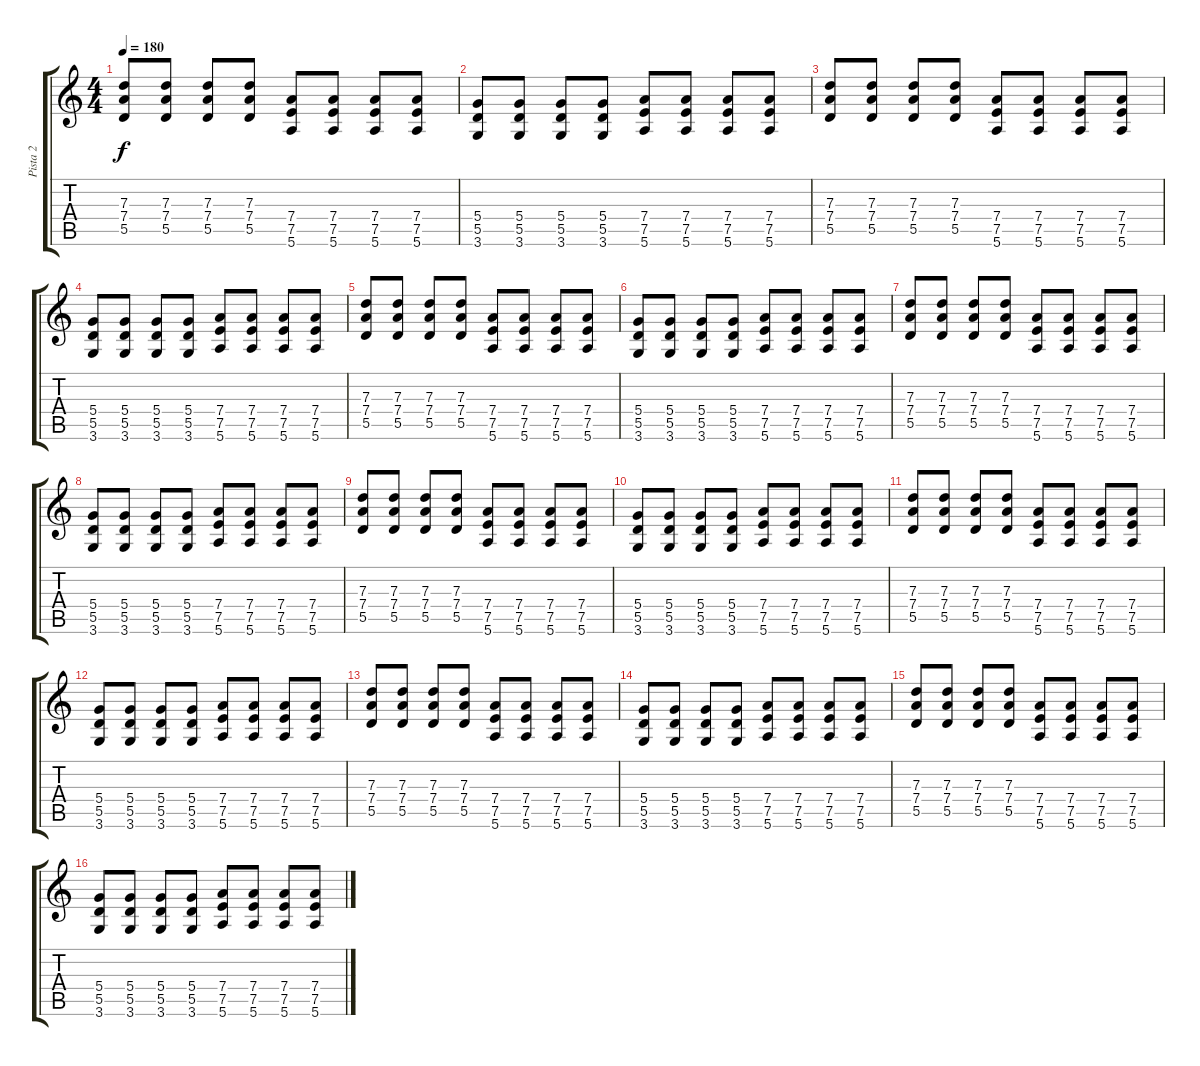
\track ("Pista 2" "Pista 2") {instrument overdrivenguitar}
\staff {score tabs}
\tuning (E4 B3 G3 D3 A2 E2) {hide}
\ts (4 4)
\tempo 180
\clef g2
\ks c
(7.3 7.4 5.5).8{dy f} (7.3 7.4 5.5).8 (7.3 7.4 5.5).8 (7.3 7.4 5.5).8 (7.4 7.5 5.6).8 (7.4 7.5 5.6).8 (7.4 7.5 5.6).8 (7.4 7.5 5.6).8 |
(5.4 5.5 3.6).8 (5.4 5.5 3.6).8 (5.4 5.5 3.6).8 (5.4 5.5 3.6).8 (7.4 7.5 5.6).8 (7.4 7.5 5.6).8 (7.4 7.5 5.6).8 (7.4 7.5 5.6).8 |
(7.3 7.4 5.5).8 (7.3 7.4 5.5).8 (7.3 7.4 5.5).8 (7.3 7.4 5.5).8 (7.4 7.5 5.6).8 (7.4 7.5 5.6).8 (7.4 7.5 5.6).8 (7.4 7.5 5.6).8 |
(5.4 5.5 3.6).8 (5.4 5.5 3.6).8 (5.4 5.5 3.6).8 (5.4 5.5 3.6).8 (7.4 7.5 5.6).8 (7.4 7.5 5.6).8 (7.4 7.5 5.6).8 (7.4 7.5 5.6).8 |
(7.3 7.4 5.5).8 (7.3 7.4 5.5).8 (7.3 7.4 5.5).8 (7.3 7.4 5.5).8 (7.4 7.5 5.6).8 (7.4 7.5 5.6).8 (7.4 7.5 5.6).8 (7.4 7.5 5.6).8 |
(5.4 5.5 3.6).8 (5.4 5.5 3.6).8 (5.4 5.5 3.6).8 (5.4 5.5 3.6).8 (7.4 7.5 5.6).8 (7.4 7.5 5.6).8 (7.4 7.5 5.6).8 (7.4 7.5 5.6).8 |
(7.3 7.4 5.5).8 (7.3 7.4 5.5).8 (7.3 7.4 5.5).8 (7.3 7.4 5.5).8 (7.4 7.5 5.6).8 (7.4 7.5 5.6).8 (7.4 7.5 5.6).8 (7.4 7.5 5.6).8 |
(5.4 5.5 3.6).8 (5.4 5.5 3.6).8 (5.4 5.5 3.6).8 (5.4 5.5 3.6).8 (7.4 7.5 5.6).8 (7.4 7.5 5.6).8 (7.4 7.5 5.6).8 (7.4 7.5 5.6).8 |
(7.3 7.4 5.5).8 (7.3 7.4 5.5).8 (7.3 7.4 5.5).8 (7.3 7.4 5.5).8 (7.4 7.5 5.6).8 (7.4 7.5 5.6).8 (7.4 7.5 5.6).8 (7.4 7.5 5.6).8 |
(5.4 5.5 3.6).8 (5.4 5.5 3.6).8 (5.4 5.5 3.6).8 (5.4 5.5 3.6).8 (7.4 7.5 5.6).8 (7.4 7.5 5.6).8 (7.4 7.5 5.6).8 (7.4 7.5 5.6).8 |
(7.3 7.4 5.5).8 (7.3 7.4 5.5).8 (7.3 7.4 5.5).8 (7.3 7.4 5.5).8 (7.4 7.5 5.6).8 (7.4 7.5 5.6).8 (7.4 7.5 5.6).8 (7.4 7.5 5.6).8 |
(5.4 5.5 3.6).8 (5.4 5.5 3.6).8 (5.4 5.5 3.6).8 (5.4 5.5 3.6).8 (7.4 7.5 5.6).8 (7.4 7.5 5.6).8 (7.4 7.5 5.6).8 (7.4 7.5 5.6).8 |
(7.3 7.4 5.5).8 (7.3 7.4 5.5).8 (7.3 7.4 5.5).8 (7.3 7.4 5.5).8 (7.4 7.5 5.6).8 (7.4 7.5 5.6).8 (7.4 7.5 5.6).8 (7.4 7.5 5.6).8 |
(5.4 5.5 3.6).8 (5.4 5.5 3.6).8 (5.4 5.5 3.6).8 (5.4 5.5 3.6).8 (7.4 7.5 5.6).8 (7.4 7.5 5.6).8 (7.4 7.5 5.6).8 (7.4 7.5 5.6).8 |
(7.3 7.4 5.5).8 (7.3 7.4 5.5).8 (7.3 7.4 5.5).8 (7.3 7.4 5.5).8 (7.4 7.5 5.6).8 (7.4 7.5 5.6).8 (7.4 7.5 5.6).8 (7.4 7.5 5.6).8 |
(5.4 5.5 3.6).8 (5.4 5.5 3.6).8 (5.4 5.5 3.6).8 (5.4 5.5 3.6).8 (7.4 7.5 5.6).8 (7.4 7.5 5.6).8 (7.4 7.5 5.6).8 (7.4 7.5 5.6).8
